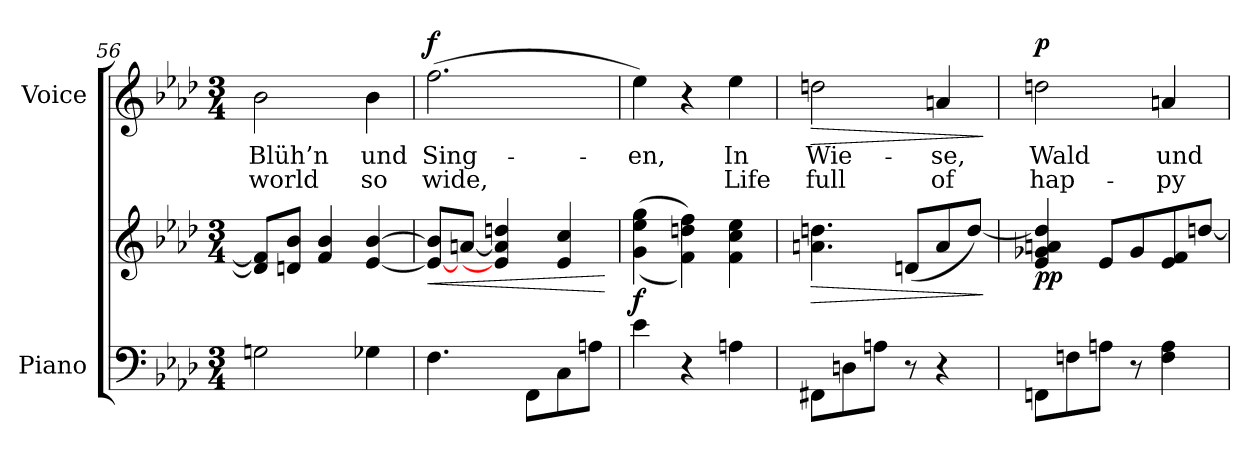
**kern	**kern	**dynam	**kern	**text	**text	**dynam
*part2	*part2	*part2	*part1	*part1	*part1	*part1
*staff3	*staff2	*staff2/3	*staff1	*staff1	*staff1	*staff1
*I"Piano	*	*	*I"Voice	*	*	*
*I'Pno	*	*	*	*	*	*
*clefF4	*clefG2	*	*clefG2	*	*	*
*k[b-e-a-d-]	*k[b-e-a-d-]	*	*k[b-e-a-d-]	*	*	*
*M3/4	*M3/4	*	*M3/4	*	*	*
=56	=56	=56	=56	=56	=56	=56
2Gn\	8d/] 8f/]L	.	2b-\	Blüh’n	world	.
.	8dn/ 8b-/J	.	.	.	.	.
.	4f/ 4b-/	.	.	.	.	.
4G-X\	[4e-/ [4b-/	.	4b-\	und	so	.
=57	=57	=57	=57	=57	=57	=57
!	!	!LO:HP:b	!	!	!	!LO:DY:a
4.F\	8e-/_ 8b-/]L	<	(2.ff\	Sing-	wide,	f
.	[8an/J	.	.	.	.	.
.	4e-/] 4a/] 4ddn/	.	.	.	.	.
8FF\L	.	.	.	.	.	.
8C\	4e-/ 4cc/	.	.	.	.	.
8An\J	.	.	.	.	.	.
.	.	[	.	.	.	.
=58	=58	=58	=58	=58	=58	=58
!	!	!LO:DY:b	!	!	!	!
4e-\	(<(4g\ 4ee-\ 4gg\	f	4ee-\)	-en,	.	.
4r	4f\ 4ddn\ 4ff\))	.	4r	.	.	.
4An\	4f\ 4cc\ 4ee-\	.	4ee-\	In	Life	.
=59	=59	=59	=59	=59	=59	=59
!	!	!LO:HP:b	!	!	!	!LO:HP:b
8FF#X\L	4.an\ 4.ddn\	>	2ddn\	Wie-	full	>
8Dn\	.	.	.	.	.	.
8An\J	.	.	.	.	.	.
8r	(8dn/L	.	.	.	.	.
4r	8a/	.	4an/	-se,	of	.
.	[>8dd/J)	.	.	.	.	.
.	.	]	.	.	.	]
=60	=60	=60	=60	=60	=60	=60
!	!	!LO:DY:b	!	!	!	!LO:DY:a
8FFn\L	4e-/ 4g-X/ 4an/ 4dd/]	pp	2ddn\	Wald	hap-	p
8Fn\	.	.	.	.	.	.
8An\J	8e-/L	.	.	.	.	.
8r	8g-/	.	.	.	.	.
4F\ 4A\	8e-/ 8f/	.	4an/	und	-py	.
.	[>8ddn/J	.	.	.	.	.
=	=	=	=	=	=	=
*-	*-	*-	*-	*-	*-	*-
